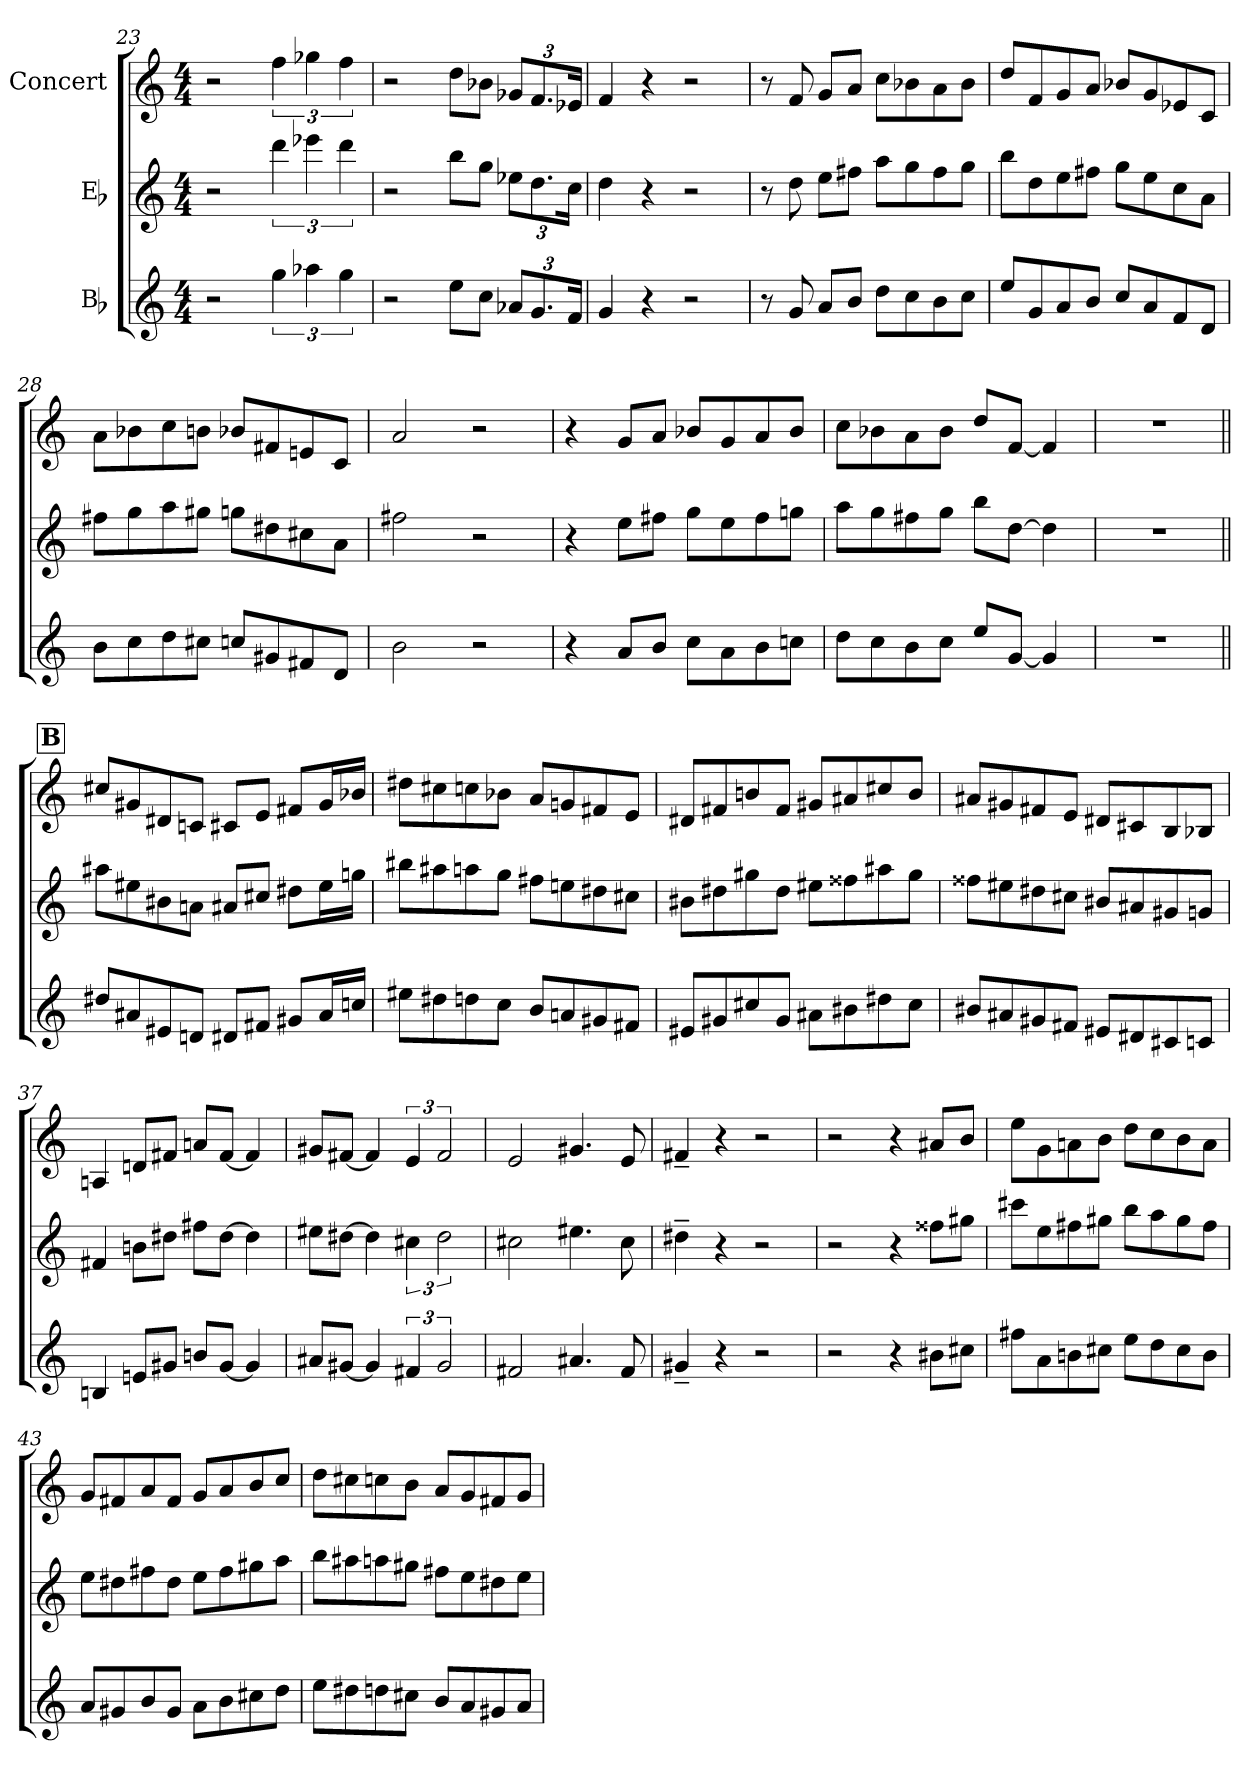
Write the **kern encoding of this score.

**kern	**kern	**kern
*part3	*part2	*part1
*staff3	*staff2	*staff1
*I"Bb	*I"Eb	*I"Concert
*clefG2	*clefG2	*clefG2
*ITrd1c2	*ITrd5c9	*
*k[b-e-]	*k[b-e-a-]	*k[]
*M4/4	*M4/4	*M4/4
=23	=23	=23
2r	2r	2r
6ff\	6ff\	6ff\
6gg-X\	6gg-X\	6gg-X\
6ff\	6ff\	6ff\
=24	=24	=24
2r	2r	2r
8dd\L	8dd\L	8dd\L
8b-\J	8b-\J	8b-X\J
*Xbrackettup	*Xbrackettup	*Xbrackettup
12g-X/L	12g-X\L	12g-X/L
12.f/	12.f\	12.f/
24e-/Jk	24e-\Jk	24e-X/Jk
!!LO:LB:g=z
=25	=25	=25
4f/	4f\	4f/
4r	4r	4r
2r	2r	2r
=26	=26	=26
8r	8r	8r
8f/	8f\	8f/
8g/L	8g\L	8g/L
8a\J	8an\J	8a/J
8cc\L	8cc\L	8cc\L
8b-\	8b-\	8b-X\
8a\	8a\	8a\
8b-\J	8b-\J	8b-\J
=27	=27	=27
8dd\L	8dd\L	8dd/L
8f/	8f\	8f/
8g/	8g\	8g/
8a\J	8an\J	8a/J
8b-\L	8b-\L	8b-X/L
8g/	8g\	8g/
8e-/	8e-\	8e-X/
8c/J	8c/J	8c/J
=28	=28	=28
8a\L	8an\L	8a\L
8b-\	8b-\	8b-X\
8cc\	8cc\	8cc\
8bn\J	8bn\J	8bn\J
8b-X\L	8b-X\L	8b-X/L
8f#X/	8f#X\	8f#X/
8en/	8en\	8en/
8c/J	8c/J	8c/J
!!LO:LB:g=z
=29	=29	=29
2a\	2an\	2a/
2r	2r	2r
=30	=30	=30
4r	4r	4r
8g/L	8g\L	8g/L
8a\J	8an\J	8a/J
8b-\L	8b-\L	8b-X/L
8g/	8g\	8g/
8a\	8a\	8a/
8b-X\J	8b-X\J	8b-/J
=31	=31	=31
8cc\L	8cc\L	8cc\L
8b-\	8b-\	8b-X\
8a\	8an\	8a\
8b-\J	8b-\J	8b-\J
8dd\L	8dd\L	8dd/L
[8f/J	[8f\J	[8f/J
4f/]	4f\]	4f/]
=32	=32	=32
1r	1r	1r
!!LO:PB:g=z
!!LO:REH:place=s1:b:B:fs=17.9823:t=B
=33||	=33||	=33||
8cc#X\L	8cc#X\L	8cc#X/L
8g#X/	8g#X\	8g#X/
8d#X/	8d#X\	8d#X/
8cn/J	8cn/J	8cn/J
8c#X/L	8c#X/L	8c#X/L
8en/J	8en\J	8e/J
8f#X/L	8f#X\L	8f#X/L
16g#/L	16g#\L	16g#/L
16b-X\JJ	16b-X\JJ	16b-X/JJ
=34	=34	=34
8dd#X\L	8dd#X\L	8dd#X\L
8cc#X\	8cc#X\	8cc#X\
8ccn\	8ccn\	8ccn\
8b-\J	8b-\J	8b-X\J
8a\L	8an\L	8a/L
8gn/	8gn\	8gn/
8f#X/	8f#X\	8f#X/
8en/J	8en\J	8e/J
=35	=35	=35
8d#X/L	8d#X\L	8d#X/L
8f#X/	8f#X\	8f#X/
8bn\	8bn\	8bn/
8f#/J	8f#\J	8f#/J
8g#X/L	8g#X\L	8g#X/L
8a#X\	8a#X\	8a#X/
8cc#X\	8cc#X\	8cc#X/
8b\J	8b\J	8b/J
!!LO:LB:g=z
=36	=36	=36
8a#X\L	8a#X\L	8a#X/L
8g#X/	8g#X\	8g#X/
8f#X/	8f#X\	8f#X/
8en/J	8en\J	8e/J
8d#X/L	8d#X\L	8d#X/L
8c#X/	8c#X/	8c#X/
8Bn/	8Bn/	8B/
8B-X/J	8B-X/J	8B-X/J
!!LO:LB:g=z
=37	=37	=37
4An/	4An/	4An/
8dn/L	8dn\L	8dn/L
8f#X/J	8f#X\J	8f#X/J
8an\L	8an\L	8an/L
[8f#/J	[8f#\J	[8f#/J
4f#/]	4f#\]	4f#/]
=38	=38	=38
8g#X/L	8g#X\L	8g#X/L
[8f#X/J	[8f#X\J	[8f#X/J
4f#/]	4f#\]	4f#/]
*brackettup	*brackettup	*brackettup
6en/	6en\	6e/
3f#/	3f#\	3f#/
=39	=39	=39
2en/	2en\	2e/
4.g#X/	4.g#X\	4.g#X/
8e/	8e\	8e/
=40	=40	=40
4f#X~/	4f#X~\	4f#X~/
4r	4r	4r
2r	2r	2r
!!LO:LB:g=z
=41	=41	=41
2r	2r	2r
4r	4r	4r
8a#X\L	8a#X\L	8a#X/L
8bn\J	8bn\J	8b/J
=42	=42	=42
8een\L	8een\L	8ee\L
8g/	8g\	8g\
8an\	8an\	8an\
8bn\J	8bn\J	8b\J
8dd\L	8dd\L	8dd\L
8cc\	8cc\	8cc\
8b\	8b\	8b\
8a\J	8a\J	8a\J
=43	=43	=43
8g/L	8g\L	8g/L
8f#X/	8f#X\	8f#X/
8a\	8an\	8a/
8f#/J	8f#\J	8f#/J
8g/L	8g\L	8g/L
8a\	8a\	8a/
8bn\	8bn\	8b/
8cc\J	8cc\J	8cc/J
=44	=44	=44
8dd\L	8dd\L	8dd\L
8cc#X\	8cc#X\	8cc#X\
8ccn\	8ccn\	8ccn\
8bn\J	8bn\J	8b\J
8a\L	8an\L	8a/L
8g/	8g\	8g/
8f#X/	8f#X\	8f#X/
8g/J	8g\J	8g/J
=	=	=
*-	*-	*-
